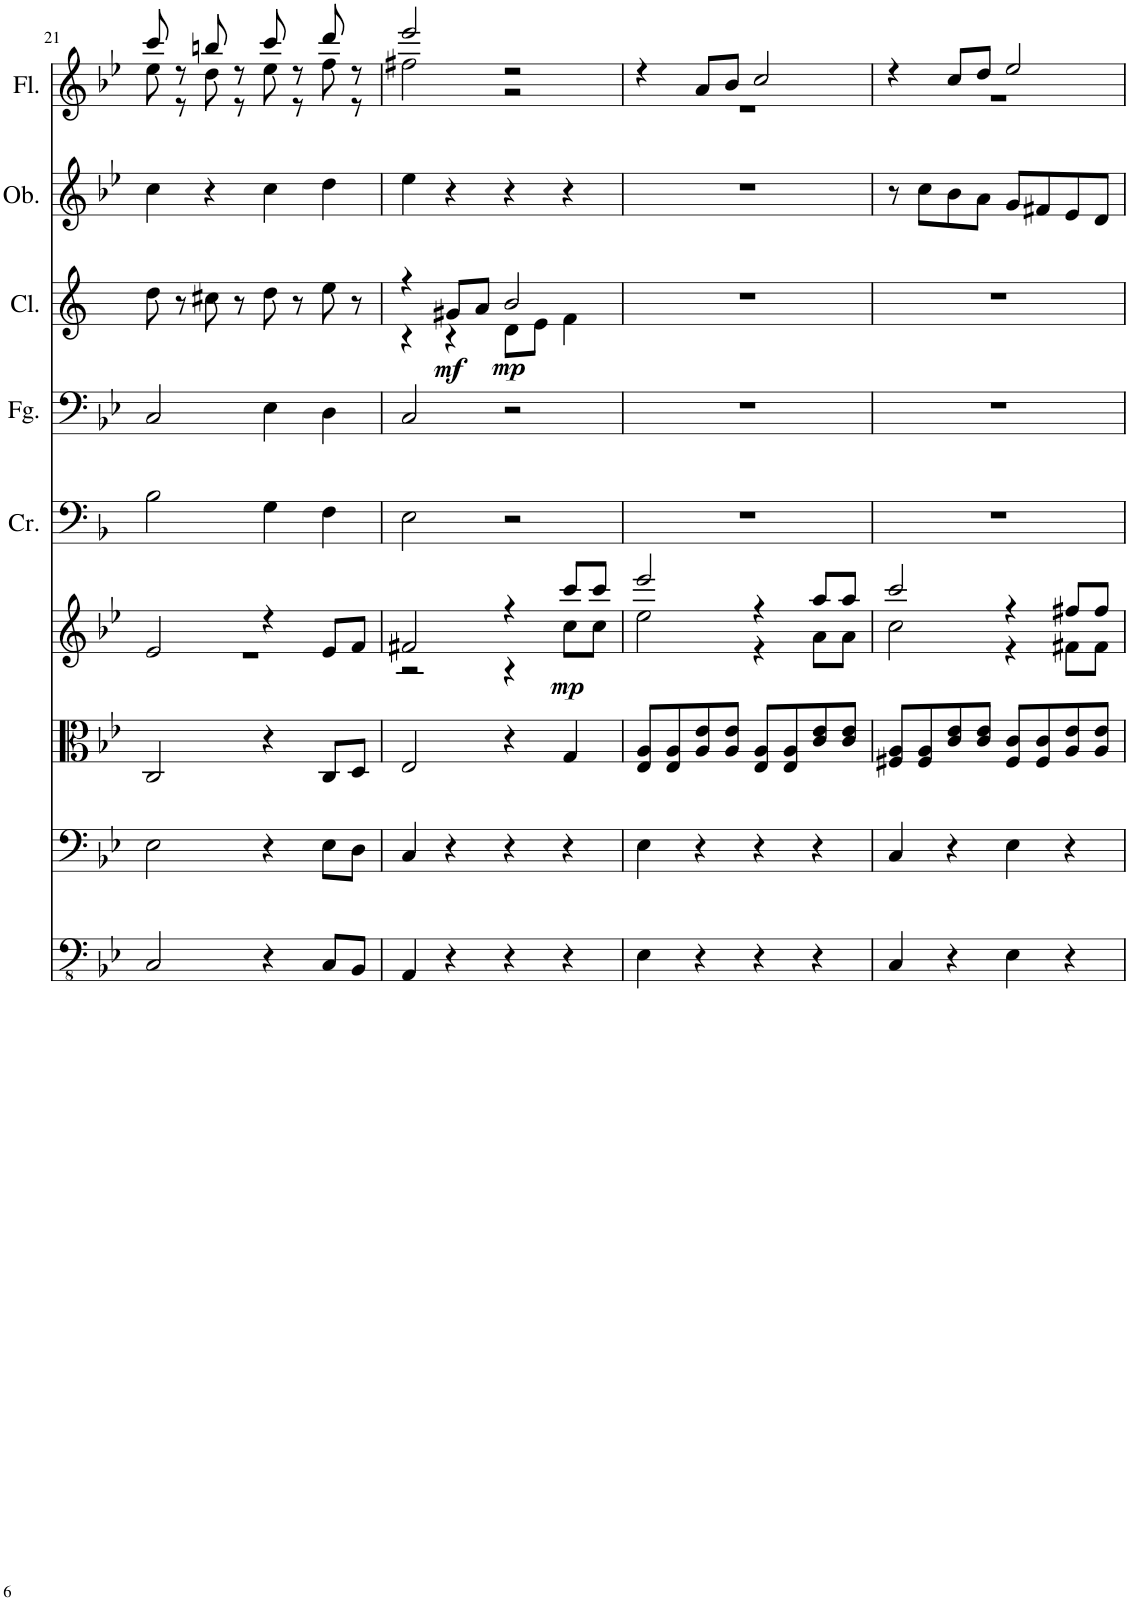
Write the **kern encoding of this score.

**kern	**kern	**kern	**kern	**dynam	**kern	**kern	**kern	**dynam	**kern	**kern
*part9	*part8	*part7	*part6	*part6	*part5	*part4	*part3	*part3	*part2	*part1
*staff9	*staff8	*staff7	*staff6	*staff6	*staff5	*staff4	*staff3	*staff3	*staff2	*staff1
*I"Basso	*I"Violoncello	*I"Viola	*I"Violino	*	*I"Corno in Fa	*I"Fagotto	*I"Clarinetto Soprano in Sib	*	*I"Oboe	*I"Flauto in Do
*	*	*	*	*	*I'Cr.	*I'Fg.	*I'Cl.	*	*I'Ob.	*I'Fl.
!!LO:PB:g=z
*clefFv4	*clefF4	*clefC3	*clefG2	*	*clefF4	*clefF4	*clefG2	*	*clefG2	*clefG2
*	*	*	*	*	*Trd4c7	*	*Trd1c2	*	*	*
*k[b-e-]	*k[b-e-]	*k[b-e-]	*k[b-e-]	*	*k[b-]	*k[b-e-]	*k[]	*	*k[b-e-]	*k[b-e-]
*M2/2	*M2/2	*M2/2	*M2/2	*	*M2/2	*M2/2	*M2/2	*	*M2/2	*M2/2
=21	=21	=21	=21	=21	=21	=21	=21	=21	=21	=21
*	*	*	*^	*	*	*	*	*	*	*^
2CC/	2E-\	2C/	2e-/	1r	.	2B-\	2C/	8dd\	.	4cc\	8ccc/	8ee-\
.	.	.	.	.	.	.	.	8r	.	.	8r	8r
.	.	.	.	.	.	.	.	8cc#X\	.	4r	8bbn/	8dd\
.	.	.	.	.	.	.	.	8r	.	.	8r	8r
4r	4r	4r	4r	.	.	4G\	4E-\	8dd\	.	4cc\	8ccc/	8ee-\
.	.	.	.	.	.	.	.	8r	.	.	8r	8r
8CC/L	8E-\L	8C/L	8e-/L	.	.	4F\	4D\	8ee\	.	4dd\	8ddd/	8ff\
8BBB-/J	8D\J	8D/J	8f/J	.	.	.	.	8r	.	.	8r	8r
=22	=22	=22	=22	=22	=22	=22	=22	=22	=22	=22	=22	=22
*	*	*	*	*	*	*	*	*^	*	*	*	*
4AAA/	4C/	2E-/	2f#X/	2r	.	2E\	2C/	4r	4r	.	4ee-\	2eee-/	2ff#X\
!	!	!	!	!	!	!	!	!	!	!LO:DY:b	!	!	!
4r	4r	.	.	.	.	.	.	8g#X/L	4r	mf	4r	.	.
.	.	.	.	.	.	.	.	8a/J	.	.	.	.	.
!	!	!	!	!	!	!	!	!	!	!LO:DY:b	!	!	!
4r	4r	4r	4r	4r	.	2r	2r	2b/	8d\L	mp	4r	2r	2r
.	.	.	.	.	.	.	.	.	8e\J	.	.	.	.
!	!	!	!	!	!LO:DY:b	!	!	!	!	!	!	!	!
4r	4r	4G/	8ccc/L	8cc\L	mp	.	.	.	4f\	.	4r	.	.
.	.	.	8ccc/J	8cc\J	.	.	.	.	.	.	.	.	.
*	*	*	*	*	*	*	*	*v	*v	*	*	*	*
=23	=23	=23	=23	=23	=23	=23	=23	=23	=23	=23	=23	=23
4EE-\	4E-\	8E-/ 8A/L	2eee-/	2ee-\	.	1r	1r	1r	.	1r	4r	1r
.	.	8E-/ 8A/	.	.	.	.	.	.	.	.	.	.
4r	4r	8A/ 8e-/	.	.	.	.	.	.	.	.	8a/L	.
.	.	8A/ 8e-/J	.	.	.	.	.	.	.	.	8b-/J	.
4r	4r	8E-/ 8A/L	4r	4r	.	.	.	.	.	.	2cc/	.
.	.	8E-/ 8A/	.	.	.	.	.	.	.	.	.	.
4r	4r	8c/ 8e-/	8aa/L	8a\L	.	.	.	.	.	.	.	.
.	.	8c/ 8e-/J	8aa/J	8a\J	.	.	.	.	.	.	.	.
=24	=24	=24	=24	=24	=24	=24	=24	=24	=24	=24	=24	=24
4CC/	4C/	8F#X/ 8A/L	2ccc/	2cc\	.	1r	1r	1r	.	8r	4r	1r
.	.	8F#/ 8A/	.	.	.	.	.	.	.	8cc\L	.	.
4r	4r	8c/ 8e-/	.	.	.	.	.	.	.	8b-\	8cc/L	.
.	.	8c/ 8e-/J	.	.	.	.	.	.	.	8a\J	8dd/J	.
4EE-\	4E-\	8F#/ 8c/L	4r	4r	.	.	.	.	.	8g/L	2ee-/	.
.	.	8F#/ 8c/	.	.	.	.	.	.	.	8f#X/	.	.
4r	4r	8A/ 8e-/	8ff#X/L	8f#X\L	.	.	.	.	.	8e-/	.	.
.	.	8A/ 8e-/J	8ff#/J	8f#\J	.	.	.	.	.	8d/J	.	.
*	*	*	*v	*v	*	*	*	*	*	*	*v	*v
=	=	=	=	=	=	=	=	=	=	=
*-	*-	*-	*-	*-	*-	*-	*-	*-	*-	*-
